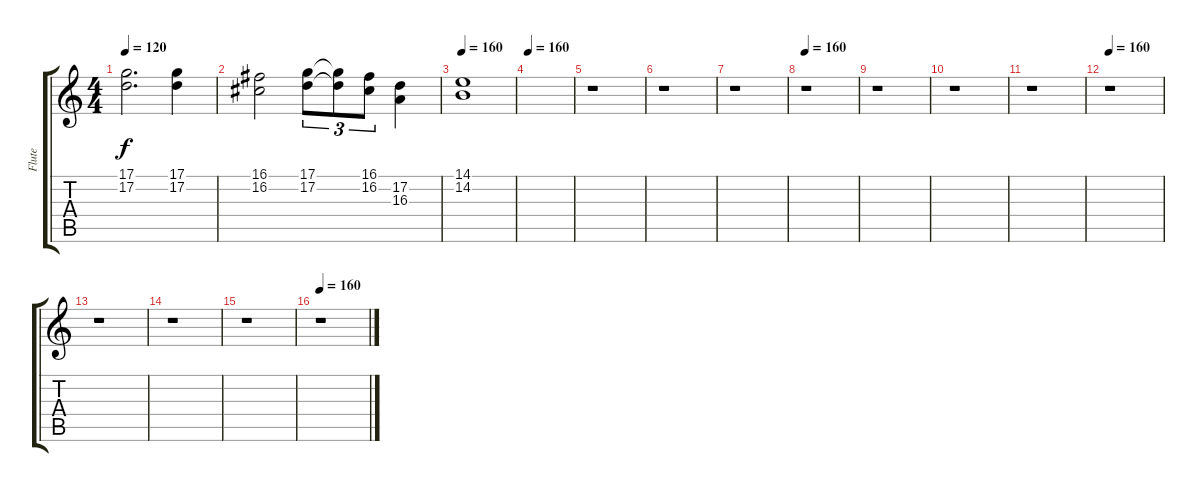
\track ("Flute" "Flute") {instrument frenchhorn}
\staff {score tabs}
\tuning (D4 A3 F3 C3 G2 D2) {hide}
\ts (4 4)
\tempo 120
\clef g2
\ks c
(17.1 17.2).2{d dy f} (17.1 17.2).4 |
(16.1 16.2).2 (17.1 17.2).8{tu (3 2)} (17.1{t} 17.2{t}).8{tu (3 2)} (16.1 16.2).8{tu (3 2)} (17.2 16.3).4 |
\tempo 160
(14.1 14.2).1 |
\tempo 160
|
r.1 |
r.1 |
r.1 |
\tempo 160
r.1 |
r.1 |
r.1 |
r.1 |
\tempo 160
r.1 |
r.1 |
r.1 |
r.1 |
\tempo 160
r.1
